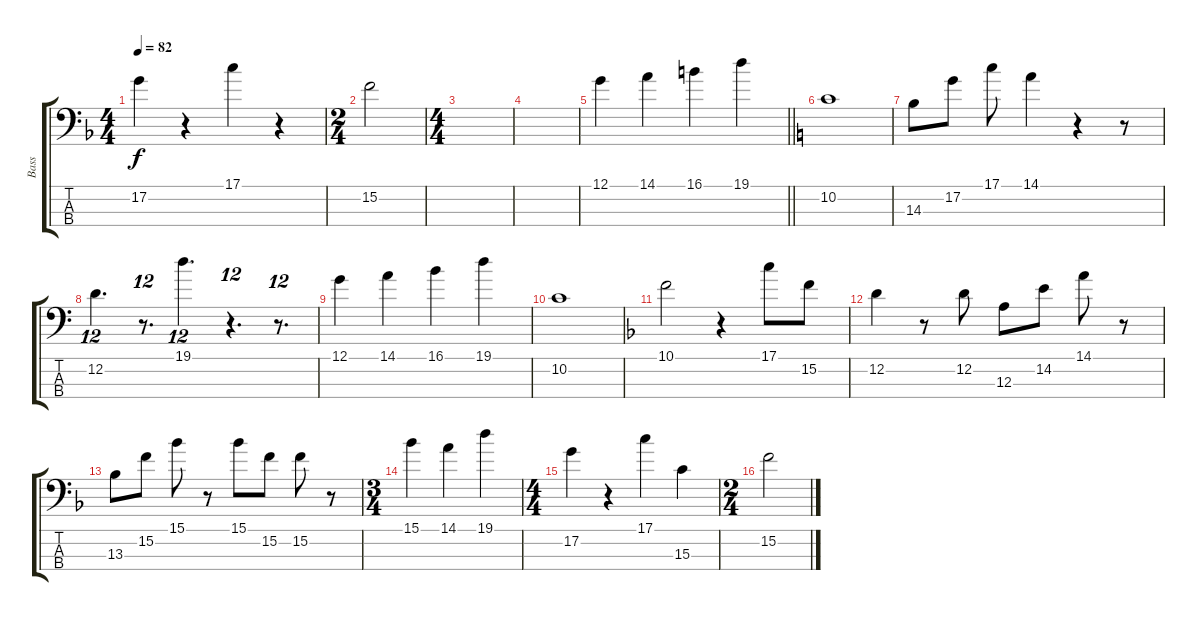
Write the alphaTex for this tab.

\track ("Bass" "Bass") {instrument electricbassfinger}
\staff {score tabs}
\tuning (G2 D2 A1 E1) {hide}
\ts (4 4)
\tempo 82
\clef f4
\ks f
17.2.4{dy f} r.4 17.1.4 r.4 |
\ts (2 4)
15.2.2 |
\ts (4 4)
|
|
\barLineRight lightlight
12.1.4 14.1.4 16.1.4 19.1.4 |
\ks c
10.2.1 |
14.3.8 17.2.8 17.1.8 14.1.4 r.4 r.8 |
12.2.4{d tu (12 8)} r.8{d tu (12 8)} 19.1.4{d tu (12 8)} r.4{d tu (12 8)} r.8{d tu (12 8)} |
12.1.4 14.1.4 16.1.4 19.1.4 |
10.2.1 |
\ks f
10.1.2 r.4 17.1.8 15.2.8 |
12.2.4 r.8 12.2.8 12.3.8 14.2.8 14.1.8 r.8 |
13.3.8 15.2.8 15.1.8 r.8 15.1.8 15.2.8 15.2.8 r.8 |
\ts (3 4)
15.1.4 14.1.4 19.1.4 |
\ts (4 4)
17.2.4 r.4 17.1.4 15.3.4 |
\ts (2 4)
15.2.2
